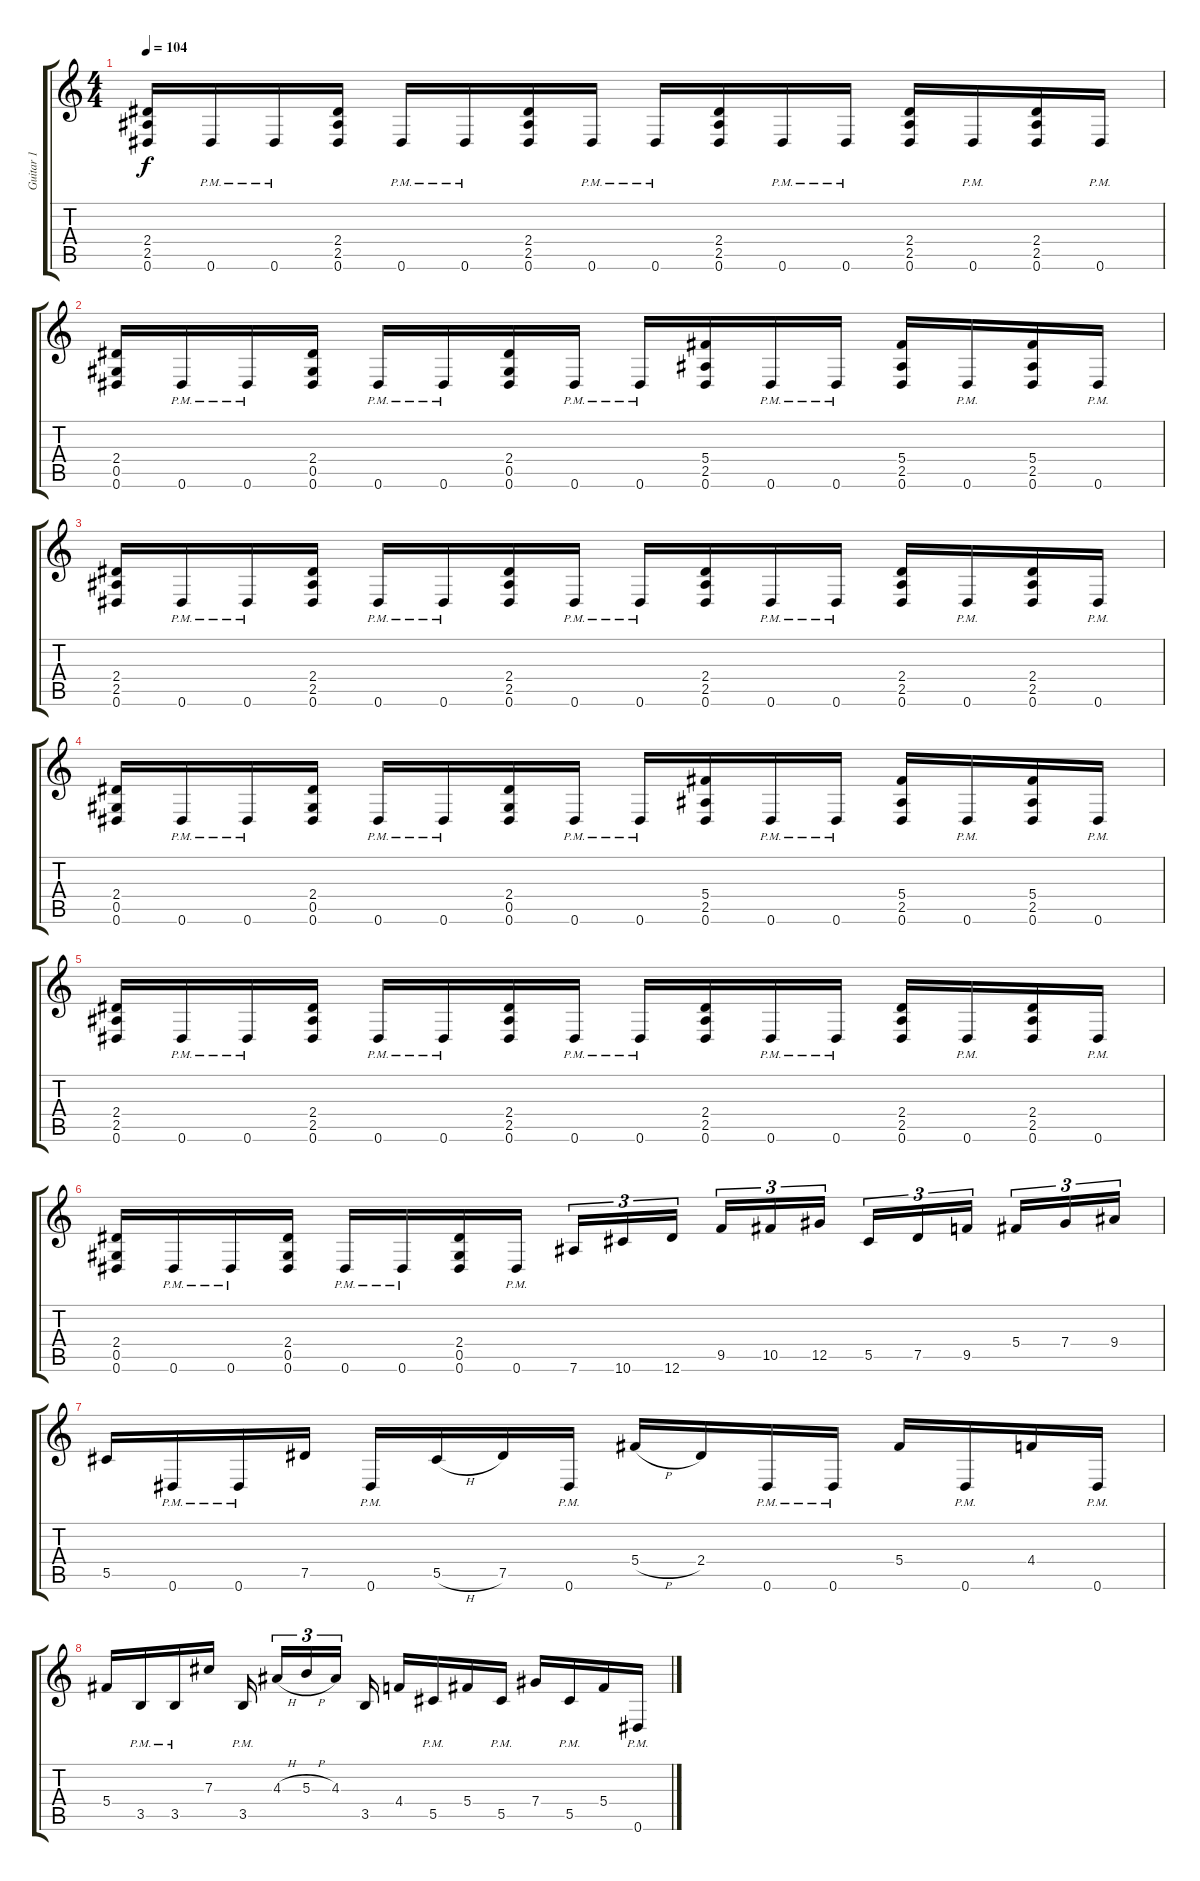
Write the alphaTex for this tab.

\track ("Guitar 1" "Guitar 1") {instrument distortionguitar}
\staff {score tabs}
\tuning (Eb4 Bb3 Gb3 Db3 Ab2 Eb2) {hide}
\ts (4 4)
\tempo 104
\clef g2
\ks c
(2.4 2.5 0.6).16{dy f} 0.6{pm}.16 0.6{pm}.16 (2.4 2.5 0.6).16 0.6{pm}.16 0.6{pm}.16 (2.4 2.5 0.6).16 0.6{pm}.16 0.6{pm}.16 (2.4 2.5 0.6).16 0.6{pm}.16 0.6{pm}.16 (2.4 2.5 0.6).16 0.6{pm}.16 (2.4 2.5 0.6).16 0.6{pm}.16 |
(2.4 0.5 0.6).16 0.6{pm}.16 0.6{pm}.16 (2.4 0.5 0.6).16 0.6{pm}.16 0.6{pm}.16 (2.4 0.5 0.6).16 0.6{pm}.16 0.6{pm}.16 (5.4 2.5 0.6).16 0.6{pm}.16 0.6{pm}.16 (5.4 2.5 0.6).16 0.6{pm}.16 (5.4 2.5 0.6).16 0.6{pm}.16 |
(2.4 2.5 0.6).16 0.6{pm}.16 0.6{pm}.16 (2.4 2.5 0.6).16 0.6{pm}.16 0.6{pm}.16 (2.4 2.5 0.6).16 0.6{pm}.16 0.6{pm}.16 (2.4 2.5 0.6).16 0.6{pm}.16 0.6{pm}.16 (2.4 2.5 0.6).16 0.6{pm}.16 (2.4 2.5 0.6).16 0.6{pm}.16 |
(2.4 0.5 0.6).16 0.6{pm}.16 0.6{pm}.16 (2.4 0.5 0.6).16 0.6{pm}.16 0.6{pm}.16 (2.4 0.5 0.6).16 0.6{pm}.16 0.6{pm}.16 (5.4 2.5 0.6).16 0.6{pm}.16 0.6{pm}.16 (5.4 2.5 0.6).16 0.6{pm}.16 (5.4 2.5 0.6).16 0.6{pm}.16 |
(2.4 2.5 0.6).16 0.6{pm}.16 0.6{pm}.16 (2.4 2.5 0.6).16 0.6{pm}.16 0.6{pm}.16 (2.4 2.5 0.6).16 0.6{pm}.16 0.6{pm}.16 (2.4 2.5 0.6).16 0.6{pm}.16 0.6{pm}.16 (2.4 2.5 0.6).16 0.6{pm}.16 (2.4 2.5 0.6).16 0.6{pm}.16 |
(2.4 0.5 0.6).16 0.6{pm}.16 0.6{pm}.16 (2.4 0.5 0.6).16 0.6{pm}.16 0.6{pm}.16 (2.4 0.5 0.6).16 0.6{pm}.16 7.6.16{tu (3 2)} 10.6.16{tu (3 2)} 12.6.16{tu (3 2)} 9.5.16{tu (3 2)} 10.5.16{tu (3 2)} 12.5.16{tu (3 2)} 5.5.16{tu (3 2)} 7.5.16{tu (3 2)} 9.5.16{tu (3 2)} 5.4.16{tu (3 2)} 7.4.16{tu (3 2)} 9.4.16{tu (3 2)} |
5.5.16 0.6{pm}.16 0.6{pm}.16 7.5.16 0.6{pm}.16 5.5{h}.16 7.5.16 0.6{pm}.16 5.4{h}.16 2.4.16 0.6{pm}.16 0.6{pm}.16 5.4.16 0.6{pm}.16 4.4.16 0.6{pm}.16 |
5.4.16 3.5{pm}.16 3.5{pm}.16 7.3.16 3.5{pm}.16 4.3{h}.16{tu (3 2)} 5.3{h}.16{tu (3 2)} 4.3.16{tu (3 2)} 3.5.16 4.4.16 5.5{pm}.16 5.4.16 5.5{pm}.16 7.4.16 5.5{pm}.16 5.4.16 0.6{pm}.16
